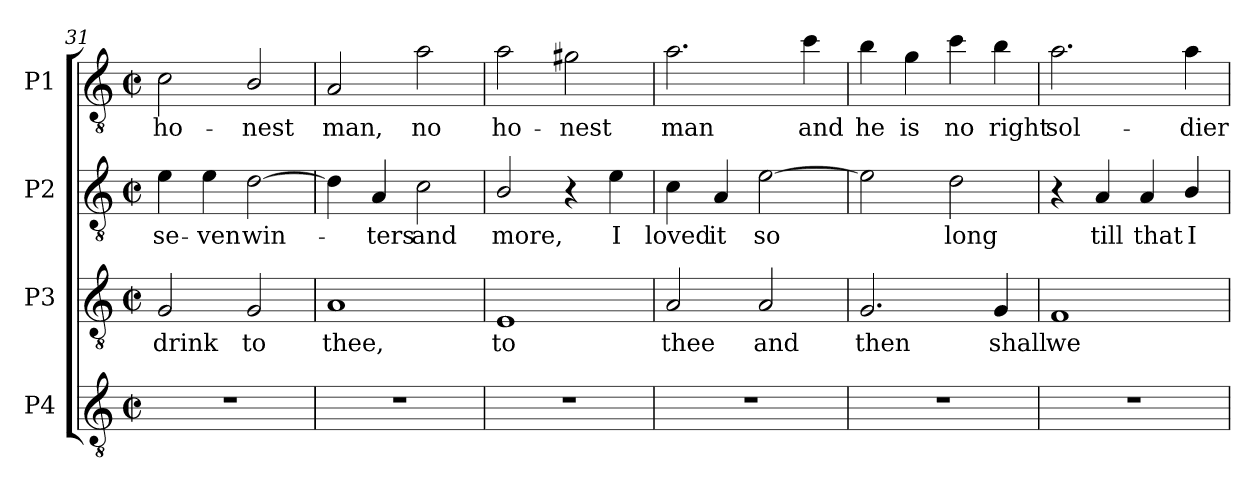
**kern	**kern	**text	**kern	**text	**kern	**text
*part4	*part3	*part3	*part2	*part2	*part1	*part1
*staff4	*staff3	*staff3	*staff2	*staff2	*staff1	*staff1
*I"P4	*I"P3	*	*I"P2	*	*I"P1	*
*clefGv2	*clefGv2	*	*clefGv2	*	*clefGv2	*
*ITrd7c12	*ITrd7c12	*	*ITrd7c12	*	*ITrd7c12	*
*k[]	*k[]	*	*k[]	*	*k[]	*
*C:	*C:	*	*C:	*	*C:	*
*M2/2	*M2/2	*	*M2/2	*	*M2/2	*
*met(c|)	*met(c|)	*	*met(c|)	*	*met(c|)	*
=31	=31	=31	=31	=31	=31	=31
!	!	!LO:LY:b:color=#000000	!	!	!	!
!	!	!	!	!LO:LY:b:color=#000000	!	!
!	!	!	!	!	!	!LO:LY:b:color=#000000
1r	2GGi/	drink	4Ei\	se-	2Ci\	ho-
!	!	!	!	!LO:LY:b:color=#000000	!	!
.	.	.	4Ei\	-ven	.	.
!	!	!LO:LY:b:color=#000000	!	!	!	!
!	!	!	!	!LO:LY:b:color=#000000	!	!
!	!	!	!	!	!	!LO:LY:b:color=#000000
.	2GGi/	to	[2Di\	win-	2BBi/	-nest
=32	=32	=32	=32	=32	=32	=32
!	!	!LO:LY:b:color=#000000	!	!	!	!
!	!	!	!	!	!	!LO:LY:b:color=#000000
1r	1AAi	thee,	4Di\]	.	2AAi/	man,
!	!	!	!	!LO:LY:b:color=#000000	!	!
.	.	.	4AAi/	-ters	.	.
!	!	!	!	!LO:LY:b:color=#000000	!	!
!	!	!	!	!	!	!LO:LY:b:color=#000000
.	.	.	2Ci\	and	2Ai\	no
!!LO:PB:g=z
=33	=33	=33	=33	=33	=33	=33
!	!	!LO:LY:b:color=#000000	!	!	!	!
!	!	!	!	!LO:LY:b:color=#000000	!	!
!	!	!	!	!	!	!LO:LY:b:color=#000000
1r	1EEi	to	2BBi/	more,	2Ai\	ho-
!	!	!	!	!	!	!LO:LY:b:color=#000000
.	.	.	4r	.	2G#Xi\	-nest
!	!	!	!	!LO:LY:b:color=#000000	!	!
.	.	.	4Ei\	I	.	.
=34	=34	=34	=34	=34	=34	=34
!	!	!LO:LY:b:color=#000000	!	!	!	!
!	!	!	!	!LO:LY:b:color=#000000	!	!
!	!	!	!	!	!	!LO:LY:b:color=#000000
1r	2AAi/	thee	4Ci\	loved	2.Ai\	man
!	!	!	!	!LO:LY:b:color=#000000	!	!
.	.	.	4AAi/	it	.	.
!	!	!LO:LY:b:color=#000000	!	!	!	!
!	!	!	!	!LO:LY:b:color=#000000	!	!
.	2AAi/	and	[2Ei\	so	.	.
!	!	!	!	!	!	!LO:LY:b:color=#000000
.	.	.	.	.	4ci\	and
=35	=35	=35	=35	=35	=35	=35
!	!	!LO:LY:b:color=#000000	!	!	!	!
!	!	!	!	!	!	!LO:LY:b:color=#000000
1r	2.GGi/	then	2Ei\]	.	4Bi\	he
!	!	!	!	!	!	!LO:LY:b:color=#000000
.	.	.	.	.	4Gi\	is
!	!	!	!	!LO:LY:b:color=#000000	!	!
!	!	!	!	!	!	!LO:LY:b:color=#000000
.	.	.	2Di\	long	4ci\	no
!	!	!LO:LY:b:color=#000000	!	!	!	!
!	!	!	!	!	!	!LO:LY:b:color=#000000
.	4GGi/	shall	.	.	4Bi\	right
=36	=36	=36	=36	=36	=36	=36
!	!	!LO:LY:b:color=#000000	!	!	!	!
!	!	!	!	!	!	!LO:LY:b:color=#000000
1r	1FFi	we	4r	.	2.Ai\	sol-
!	!	!	!	!LO:LY:b:color=#000000	!	!
.	.	.	4AAi/	till	.	.
!	!	!	!	!LO:LY:b:color=#000000	!	!
.	.	.	4AAi/	that	.	.
!	!	!	!	!LO:LY:b:color=#000000	!	!
!	!	!	!	!	!	!LO:LY:b:color=#000000
.	.	.	4BBi/	I	4Ai\	-dier
=	=	=	=	=	=	=
*-	*-	*-	*-	*-	*-	*-
